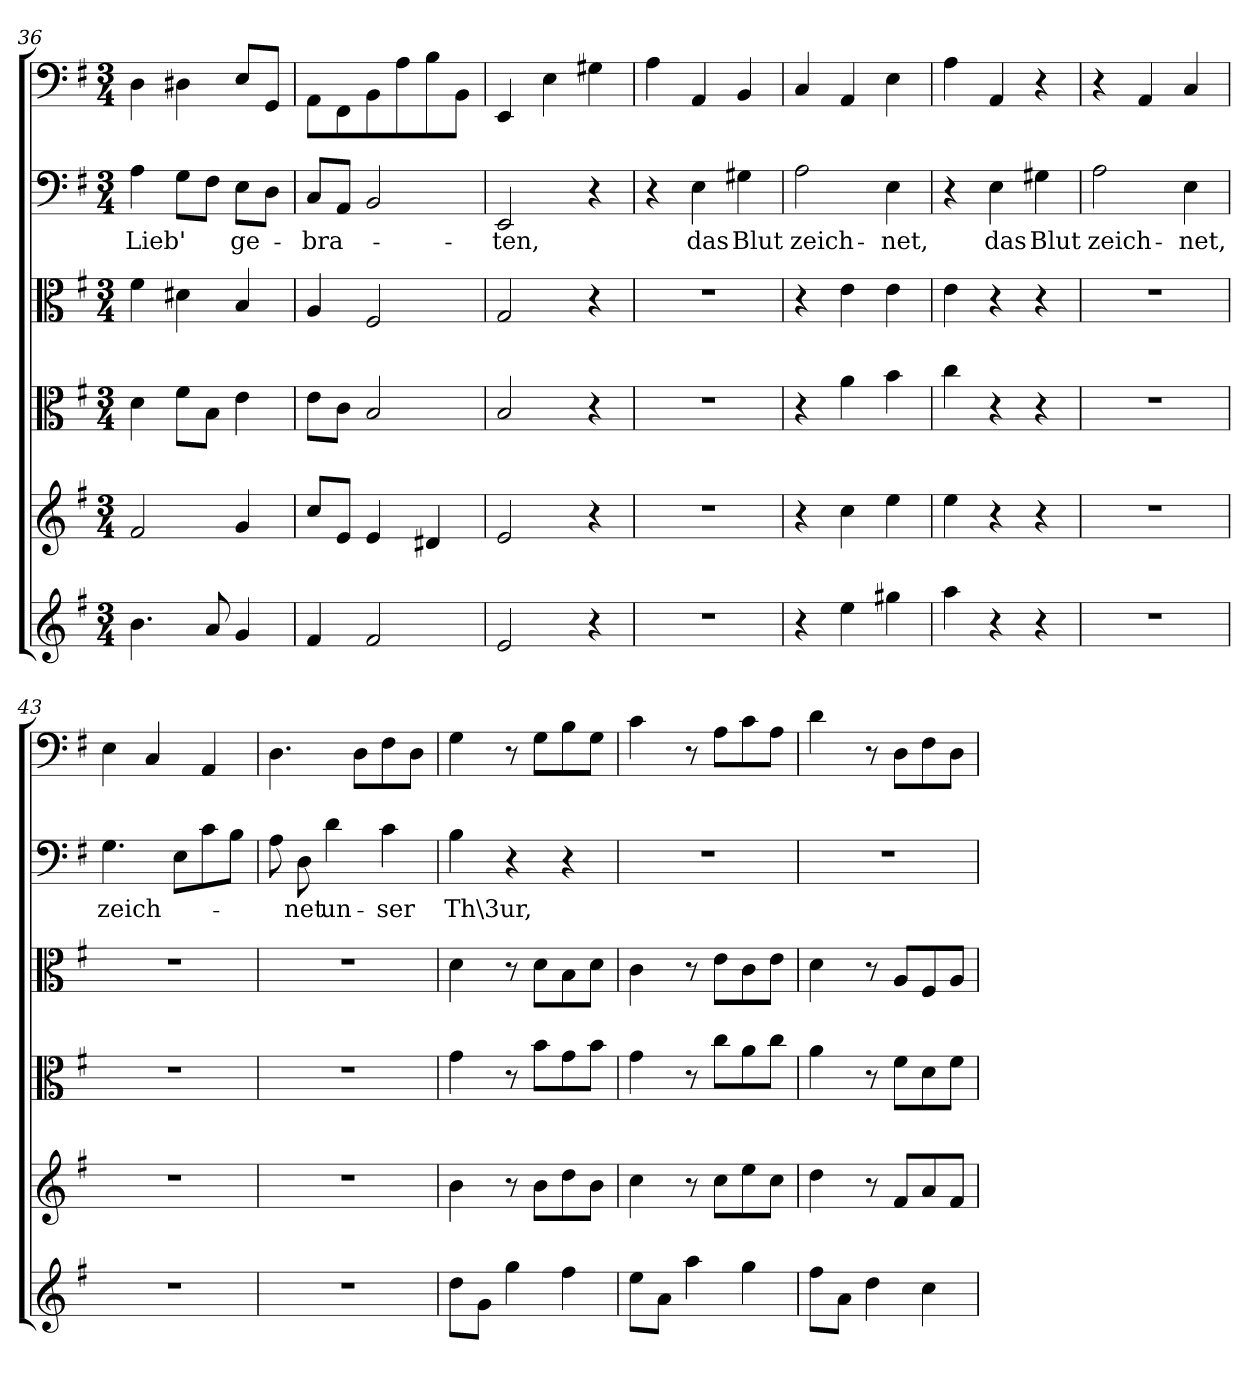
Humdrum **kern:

**kern	**kern	**kern	**kern	**kern	**text	**kern
*part6	*part5	*part4	*part3	*part2	*part2	*part1
*staff6	*staff5	*staff4	*staff3	*staff2	*staff2	*staff1
*clefG2	*clefG2	*clefC3	*clefC3	*clefF4	*	*clefF4
*k[f#]	*k[f#]	*k[f#]	*k[f#]	*k[f#]	*	*k[f#]
*e:	*e:	*e:	*e:	*e:	*	*e:
*M3/4	*M3/4	*M3/4	*M3/4	*M3/4	*	*M3/4
=36	=36	=36	=36	=36	=36	=36
4.b\	2f#/	4d\	4f#\	4A\	Lieb'	4D\
.	.	8f#\L	4d#X\	8G\L	.	4D#X\
8a/	.	8B\J	.	8F#\J	.	.
4g/	4g/	4e\	4B/	8E\L	ge-	8E/L
.	.	.	.	8D\J	.	8GG/J
=37	=37	=37	=37	=37	=37	=37
4f#/	8cc/L	8e\L	4A/	8C/L	-bra-	8AA\L
.	8e/J	8c\J	.	8AA/J	.	8FF#\
2f#/	4e/	2B/	2F#/	2BB/	.	8BB\
.	.	.	.	.	.	8A\
.	4d#X/	.	.	.	.	8B\
.	.	.	.	.	.	8BB\J
=38	=38	=38	=38	=38	=38	=38
2e/	2e/	2B/	2G/	2EE/	-ten,	4EE/
.	.	.	.	.	.	4E\
4r	4r	4r	4r	4r	.	4G#X\
=39	=39	=39	=39	=39	=39	=39
2.r	2.r	2.r	2.r	4r	.	4A\
.	.	.	.	4E\	das	4AA/
.	.	.	.	4G#X\	Blut	4BB/
=40	=40	=40	=40	=40	=40	=40
4r	4r	4r	4r	2A\	zeich-	4C/
4ee\	4cc\	4a\	4e\	.	.	4AA/
4gg#X\	4ee\	4b\	4e\	4E\	-net,	4E\
=41	=41	=41	=41	=41	=41	=41
4aa\	4ee\	4cc\	4e\	4r	.	4A\
4r	4r	4r	4r	4E\	das	4AA/
4r	4r	4r	4r	4G#X\	Blut	4r
=42	=42	=42	=42	=42	=42	=42
2.r	2.r	2.r	2.r	2A\	zeich-	4r
.	.	.	.	.	.	4AA/
.	.	.	.	4E\	-net,	4C/
=43	=43	=43	=43	=43	=43	=43
2.r	2.r	2.r	2.r	4.G\	zeich-	4E\
.	.	.	.	.	.	4C/
.	.	.	.	8E\L	.	.
.	.	.	.	8c\	.	4AA/
.	.	.	.	8B\J	.	.
=44	=44	=44	=44	=44	=44	=44
2.r	2.r	2.r	2.r	8A\	.	4.D\
.	.	.	.	8D\	-net	.
.	.	.	.	4d\	un-	.
.	.	.	.	.	.	8D\L
.	.	.	.	4c\	-ser	8F#\
.	.	.	.	.	.	8D\J
=45	=45	=45	=45	=45	=45	=45
8dd\L	4b\	4g\	4d\	4B\	Th\3ur,	4G\
8g\J	.	.	.	.	.	.
4gg\	8r	8r	8r	4r	.	8r
.	8b\L	8b\L	8d\L	.	.	8G\L
4ff#\	8dd\	8g\	8B\	4r	.	8B\
.	8b\J	8b\J	8d\J	.	.	8G\J
=46	=46	=46	=46	=46	=46	=46
8ee\L	4cc\	4g\	4c\	2.r	.	4c\
8a\J	.	.	.	.	.	.
4aa\	8r	8r	8r	.	.	8r
.	8cc\L	8cc\L	8e\L	.	.	8A\L
4gg\	8ee\	8a\	8c\	.	.	8c\
.	8cc\J	8cc\J	8e\J	.	.	8A\J
=47	=47	=47	=47	=47	=47	=47
8ff#\L	4dd\	4a\	4d\	2.r	.	4d\
8a\J	.	.	.	.	.	.
4dd\	8r	8r	8r	.	.	8r
.	8f#/L	8f#\L	8A/L	.	.	8D\L
4cc\	8a/	8d\	8F#/	.	.	8F#\
.	8f#/J	8f#\J	8A/J	.	.	8D\J
=	=	=	=	=	=	=
*-	*-	*-	*-	*-	*-	*-
